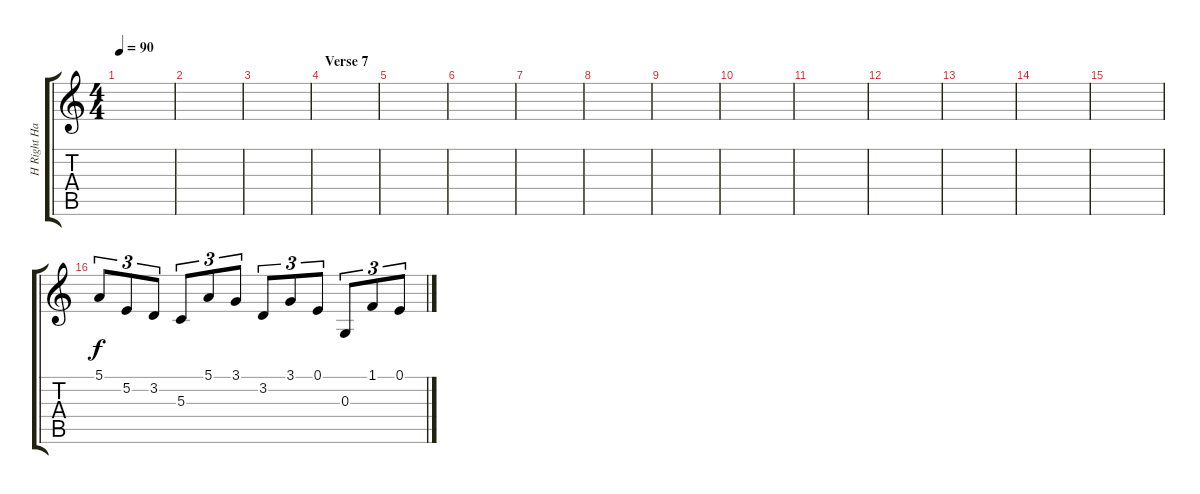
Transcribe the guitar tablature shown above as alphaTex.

\track ("H Right Hand" "H Right Ha") {instrument harpsichord}
\staff {score tabs}
\tuning (E4 B3 G3 D3 A2 E2) {hide}
\ts (4 4)
\tempo 90
\clef g2
\ks c
|
|
|
\section ("" "Verse 7")
|
|
|
|
|
|
|
|
|
|
|
|
5.1.8{tu (3 2)} 5.2.8{tu (3 2)} 3.2.8{tu (3 2)} 5.3.8{tu (3 2)} 5.1.8{tu (3 2)} 3.1.8{tu (3 2)} 3.2.8{tu (3 2)} 3.1.8{tu (3 2)} 0.1.8{tu (3 2)} 0.3.8{tu (3 2)} 1.1.8{tu (3 2)} 0.1.8{tu (3 2)}
